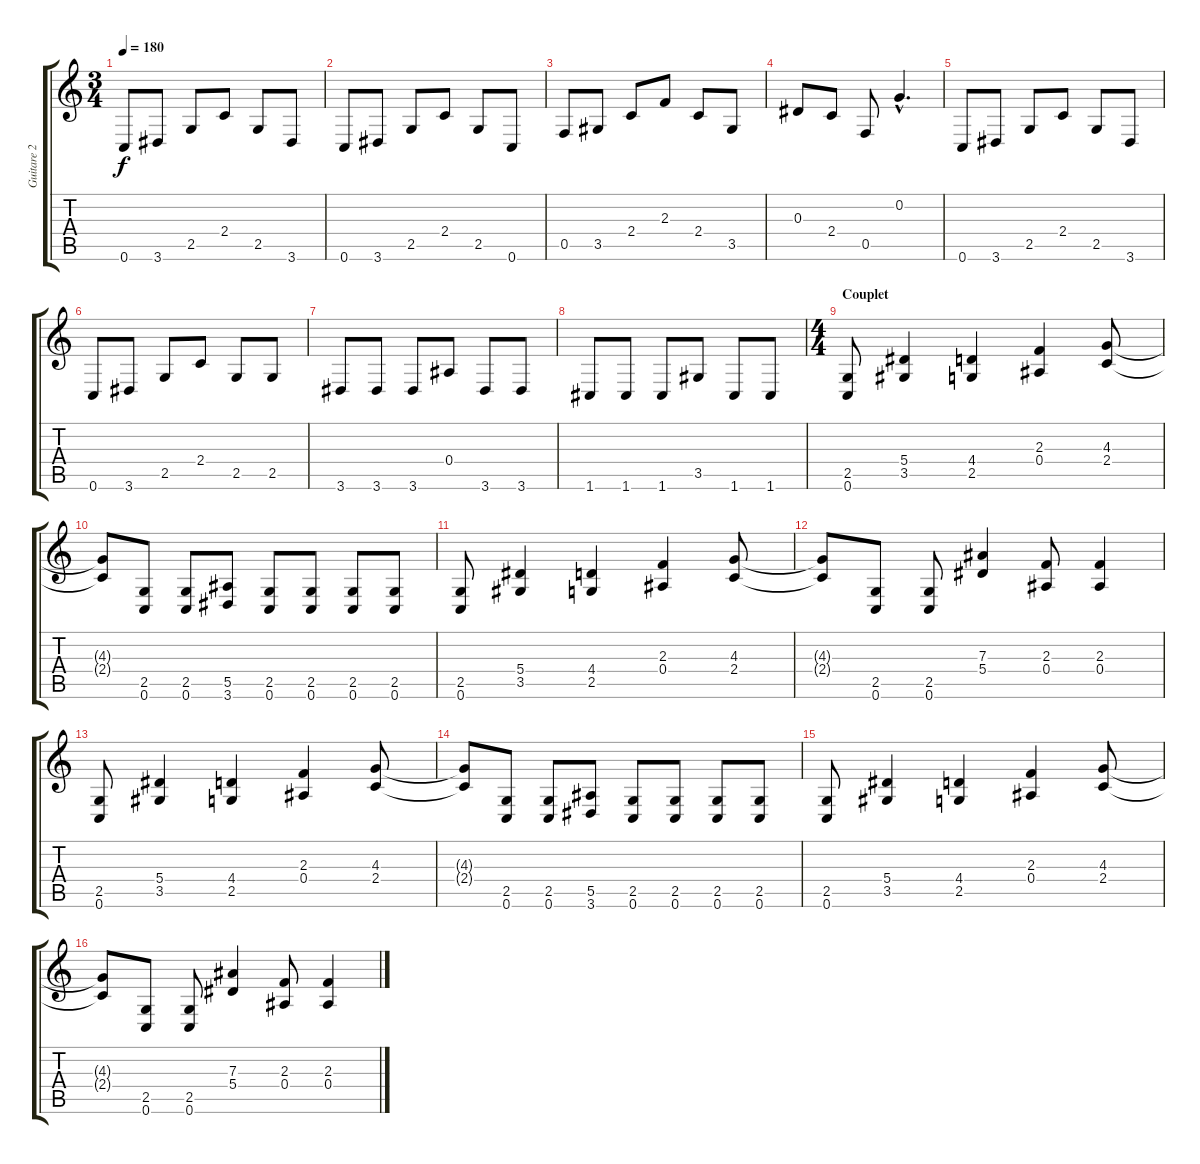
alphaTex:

\track ("Guitare 2" "Guitare 2") {instrument acousticguitarsteel}
\staff {score tabs}
\tuning (C4 G3 Eb3 Bb2 F2 C2) {hide}
\ts (3 4)
\tempo 180
\clef g2
\ks c
0.6.8{dy f} 3.6.8 2.5.8 2.4.8 2.5.8 3.6.8 |
0.6.8 3.6.8 2.5.8 2.4.8 2.5.8 0.6.8 |
0.5.8 3.5.8 2.4.8 2.3.8 2.4.8 3.5.8 |
0.3.8 2.4.8 0.5.8 0.2{hac}.4{d} |
0.6.8 3.6.8 2.5.8 2.4.8 2.5.8 3.6.8 |
0.6.8 3.6.8 2.5.8 2.4.8 2.5.8 2.5.8 |
3.6.8 3.6.8 3.6.8 0.4.8 3.6.8 3.6.8 |
1.6.8 1.6.8 1.6.8 3.5.8 1.6.8 1.6.8 |
\ts (4 4)
\section ("" "Couplet")
(2.5 0.6).8 (5.4 3.5).4 (4.4 2.5).4 (2.3 0.4).4 (4.3 2.4).8 |
(4.3{t} 2.4{t}).8 (2.5 0.6).8 (2.5 0.6).8 (5.5 3.6).8 (2.5 0.6).8 (2.5 0.6).8 (2.5 0.6).8 (2.5 0.6).8 |
(2.5 0.6).8 (5.4 3.5).4 (4.4 2.5).4 (2.3 0.4).4 (4.3 2.4).8 |
(4.3{t} 2.4{t}).8 (2.5 0.6).8 (2.5 0.6).8 (7.3 5.4).4 (2.3 0.4).8 (2.3 0.4).4 |
(2.5 0.6).8 (5.4 3.5).4 (4.4 2.5).4 (2.3 0.4).4 (4.3 2.4).8 |
(4.3{t} 2.4{t}).8 (2.5 0.6).8 (2.5 0.6).8 (5.5 3.6).8 (2.5 0.6).8 (2.5 0.6).8 (2.5 0.6).8 (2.5 0.6).8 |
(2.5 0.6).8 (5.4 3.5).4 (4.4 2.5).4 (2.3 0.4).4 (4.3 2.4).8 |
(4.3{t} 2.4{t}).8 (2.5 0.6).8 (2.5 0.6).8 (7.3 5.4).4 (2.3 0.4).8 (2.3 0.4).4
